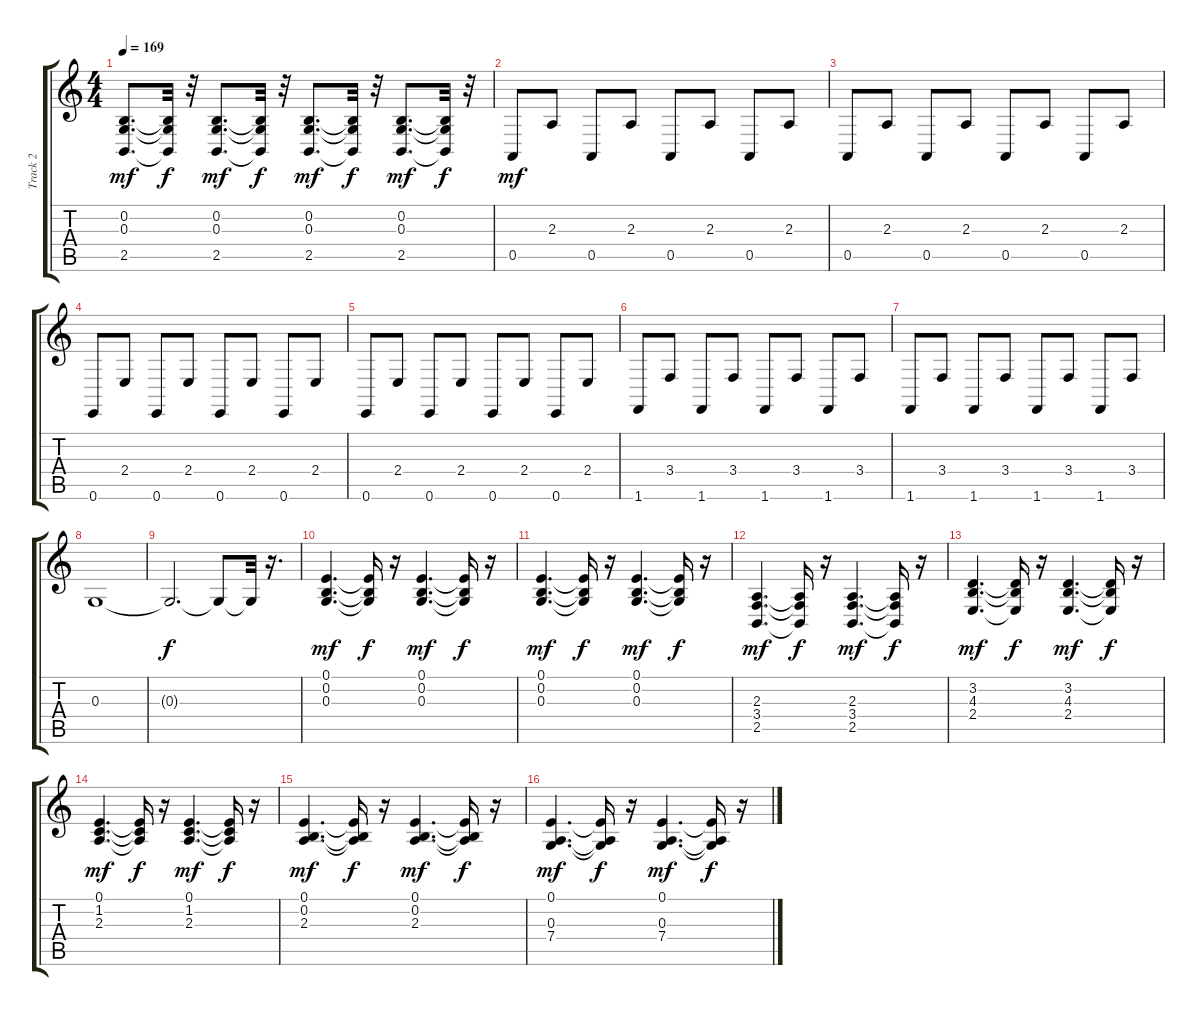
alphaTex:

\track ("Track 2" "Track 2") {instrument acousticgrandpiano}
\staff {score tabs}
\tuning (E4 B3 G3 D3 A2 E2) {hide}
\ts (4 4)
\tempo 169
\clef g2
\ks c
(0.2 0.3 2.5).8{d dy mf} (0.2{t} 0.3{t} 2.5{t}).32{dy f} r.32 (0.2 0.3 2.5).8{d dy mf} (0.2{t} 0.3{t} 2.5{t}).32{dy f} r.32 (0.2 0.3 2.5).8{d dy mf} (0.2{t} 0.3{t} 2.5{t}).32{dy f} r.32 (0.2 0.3 2.5).8{d dy mf} (0.2{t} 0.3{t} 2.5{t}).32{dy f} r.32 |
0.5.8{dy mf} 2.3.8 0.5.8 2.3.8 0.5.8 2.3.8 0.5.8 2.3.8 |
0.5.8 2.3.8 0.5.8 2.3.8 0.5.8 2.3.8 0.5.8 2.3.8 |
0.6.8 2.4.8 0.6.8 2.4.8 0.6.8 2.4.8 0.6.8 2.4.8 |
0.6.8 2.4.8 0.6.8 2.4.8 0.6.8 2.4.8 0.6.8 2.4.8 |
1.6.8 3.4.8 1.6.8 3.4.8 1.6.8 3.4.8 1.6.8 3.4.8 |
1.6.8 3.4.8 1.6.8 3.4.8 1.6.8 3.4.8 1.6.8 3.4.8 |
0.3.1 |
0.3{t}.2{d dy f} 0.3{t}.8 0.3{t}.32 r.16{d} |
(0.1 0.2 0.3).4{d dy mf} (0.1{t} 0.2{t} 0.3{t}).16{dy f} r.16 (0.1 0.2 0.3).4{d dy mf} (0.1{t} 0.2{t} 0.3{t}).16{dy f} r.16 |
(0.1 0.2 0.3).4{d dy mf} (0.1{t} 0.2{t} 0.3{t}).16{dy f} r.16 (0.1 0.2 0.3).4{d dy mf} (0.1{t} 0.2{t} 0.3{t}).16{dy f} r.16 |
(2.3 3.4 2.5).4{d dy mf} (2.3{t} 3.4{t} 2.5{t}).16{dy f} r.16 (2.3 3.4 2.5).4{d dy mf} (2.3{t} 3.4{t} 2.5{t}).16{dy f} r.16 |
(3.2 4.3 2.4).4{d dy mf} (3.2{t} 4.3{t} 2.4{t}).16{dy f} r.16 (3.2 4.3 2.4).4{d dy mf} (3.2{t} 4.3{t} 2.4{t}).16{dy f} r.16 |
(0.1 1.2 2.3).4{d dy mf} (0.1{t} 1.2{t} 2.3{t}).16{dy f} r.16 (0.1 1.2 2.3).4{d dy mf} (0.1{t} 1.2{t} 2.3{t}).16{dy f} r.16 |
(0.1 0.2 2.3).4{d dy mf} (0.1{t} 0.2{t} 2.3{t}).16{dy f} r.16 (0.1 0.2 2.3).4{d dy mf} (0.1{t} 0.2{t} 2.3{t}).16{dy f} r.16 |
(0.1 0.3 7.4).4{d dy mf} (0.1{t} 0.3{t} 7.4{t}).16{dy f} r.16 (0.1 0.3 7.4).4{d dy mf} (0.1{t} 0.3{t} 7.4{t}).16{dy f} r.16
